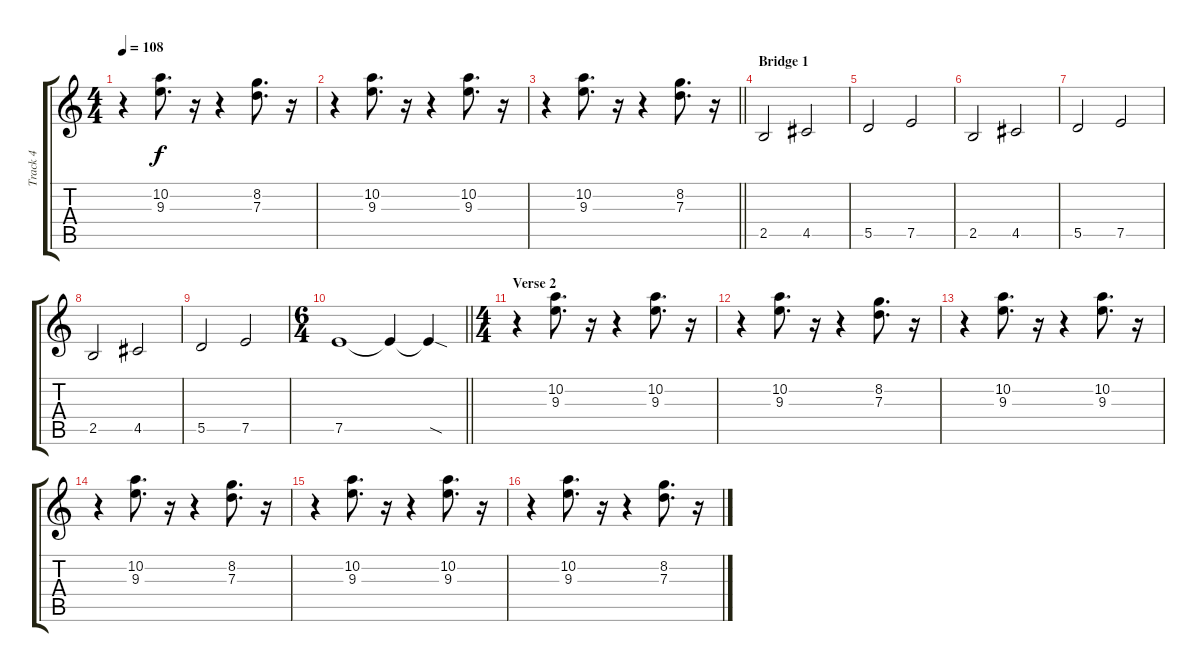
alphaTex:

\track ("Track 4" "Track 4") {instrument distortionguitar}
\staff {score tabs}
\tuning (E4 B3 G3 D3 A2 E2) {hide}
\ts (4 4)
\tempo 108
\clef g2
\ks c
r.4{dy f} (10.2 9.3).8{d} r.16 r.4 (8.2 7.3).8{d} r.16 |
r.4 (10.2 9.3).8{d} r.16 r.4 (10.2 9.3).8{d} r.16 |
\barLineRight lightlight
r.4 (10.2 9.3).8{d} r.16 r.4 (8.2 7.3).8{d} r.16 |
\section ("" "Bridge 1")
2.5.2{volume 11 instrument distortionguitar} 4.5.2 |
5.5.2 7.5.2 |
2.5.2 4.5.2 |
5.5.2 7.5.2 |
2.5.2 4.5.2 |
5.5.2 7.5.2 |
\ts (6 4)
\barLineRight lightlight
7.5.1 7.5{t}.4 7.5{sod t}.4 |
\ts (4 4)
\section ("" "Verse 2")
r.4{volume 4 instrument distortionguitar} (10.2 9.3).8{d} r.16 r.4 (10.2 9.3).8{d} r.16 |
r.4 (10.2 9.3).8{d} r.16 r.4 (8.2 7.3).8{d} r.16 |
r.4 (10.2 9.3).8{d} r.16 r.4 (10.2 9.3).8{d} r.16 |
r.4 (10.2 9.3).8{d} r.16 r.4 (8.2 7.3).8{d} r.16 |
r.4 (10.2 9.3).8{d} r.16 r.4 (10.2 9.3).8{d} r.16 |
r.4 (10.2 9.3).8{d} r.16 r.4 (8.2 7.3).8{d} r.16
